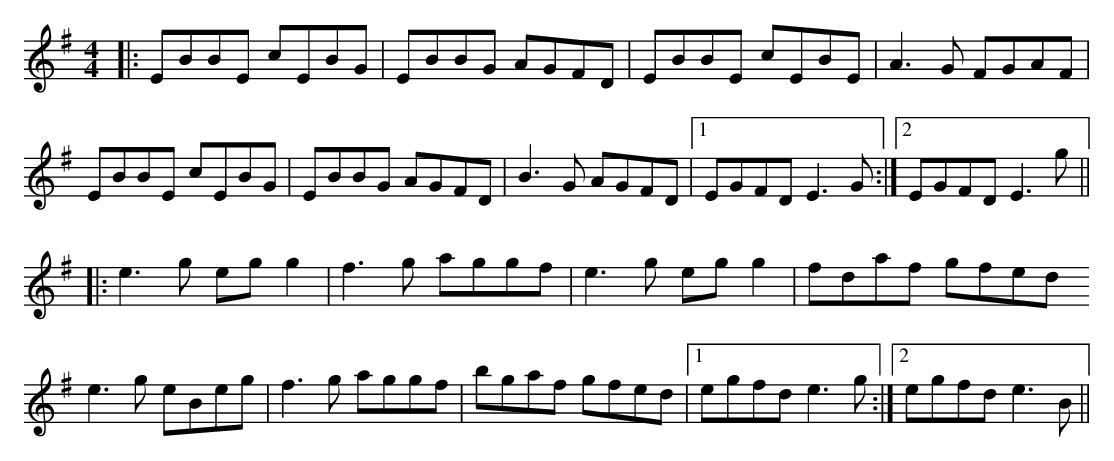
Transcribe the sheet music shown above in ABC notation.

X:1
M:4/4
K:Emin
|:EBBE cEBG|EBBG AGFD|EBBE cEBE|A3G FGAF|
EBBE cEBG|EBBG AGFD|B3G AGFD|1 EGFD E3G:|2 EGFD E3g||
|:e3g eg g2|f3g aggf|e3g eg g2|fdaf gfed
e3g eBeg|f3g aggf|bgaf gfed|1 egfd e3g:|2 egfd e3B||
